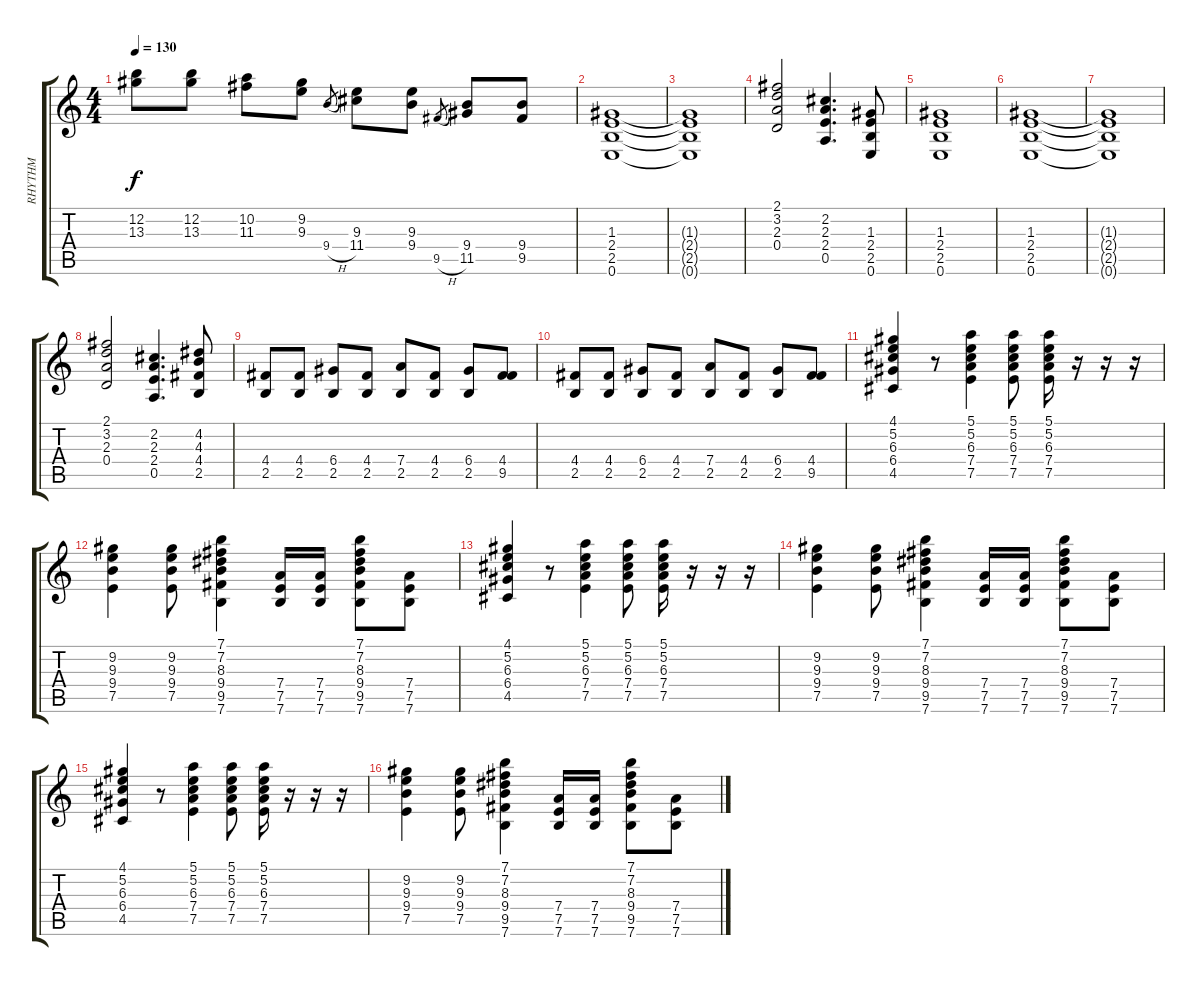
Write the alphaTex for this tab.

\track ("RHYTHM" "RHYTHM") {instrument distortionguitar}
\staff {score tabs}
\tuning (E4 B3 G3 D3 A2 E2) {hide}
\ts (4 4)
\tempo 130
\clef g2
\ks c
(12.2{t} 13.3{t}).8{dy f} (12.2 13.3).8 (10.2 11.3).8 (9.2 9.3).8 9.4{h}.8{gr} (9.3 11.4).8 (9.3 9.4).8 9.5{h}.8{gr} (9.4 11.5).8 (9.4 9.5).8 |
(1.3 2.4 2.5 0.6).1 |
(1.3{t} 2.4{t} 2.5{t} 0.6{t}).1 |
(2.1 3.2 2.3 0.4).2 (2.2 2.3 2.4 0.5).4{d} (1.3 2.4 2.5 0.6).8 |
(1.3 2.4 2.5 0.6).1 |
(1.3 2.4 2.5 0.6).1 |
(1.3{t} 2.4{t} 2.5{t} 0.6{t}).1 |
(2.1 3.2 2.3 0.4).2 (2.2 2.3 2.4 0.5).4{d} (4.2 4.3 4.4 2.5).8 |
(4.4 2.5).8 (4.4 2.5).8 (6.4 2.5).8 (4.4 2.5).8 (7.4 2.5).8 (4.4 2.5).8 (6.4 2.5).8 (4.4 9.5).8 |
(4.4 2.5).8 (4.4 2.5).8 (6.4 2.5).8 (4.4 2.5).8 (7.4 2.5).8 (4.4 2.5).8 (6.4 2.5).8 (4.4 9.5).8 |
(4.1 5.2 6.3 6.4 4.5).4 r.8 (5.1 5.2 6.3 7.4 7.5).4 (5.1 5.2 6.3 7.4 7.5).8 (5.1 5.2 6.3 7.4 7.5).16 r.16 r.16 r.16 |
(9.2 9.3 9.4 7.5).4 (9.2 9.3 9.4 7.5).8 (7.1 7.2 8.3 9.4 9.5 7.6).4 (7.4 7.5 7.6).16 (7.4 7.5 7.6).16 (7.1 7.2 8.3 9.4 9.5 7.6).8 (7.4 7.5 7.6).8 |
(4.1 5.2 6.3 6.4 4.5).4 r.8 (5.1 5.2 6.3 7.4 7.5).4 (5.1 5.2 6.3 7.4 7.5).8 (5.1 5.2 6.3 7.4 7.5).16 r.16 r.16 r.16 |
(9.2 9.3 9.4 7.5).4 (9.2 9.3 9.4 7.5).8 (7.1 7.2 8.3 9.4 9.5 7.6).4 (7.4 7.5 7.6).16 (7.4 7.5 7.6).16 (7.1 7.2 8.3 9.4 9.5 7.6).8 (7.4 7.5 7.6).8 |
(4.1 5.2 6.3 6.4 4.5).4 r.8 (5.1 5.2 6.3 7.4 7.5).4 (5.1 5.2 6.3 7.4 7.5).8 (5.1 5.2 6.3 7.4 7.5).16 r.16 r.16 r.16 |
(9.2 9.3 9.4 7.5).4 (9.2 9.3 9.4 7.5).8 (7.1 7.2 8.3 9.4 9.5 7.6).4 (7.4 7.5 7.6).16 (7.4 7.5 7.6).16 (7.1 7.2 8.3 9.4 9.5 7.6).8 (7.4 7.5 7.6).8
